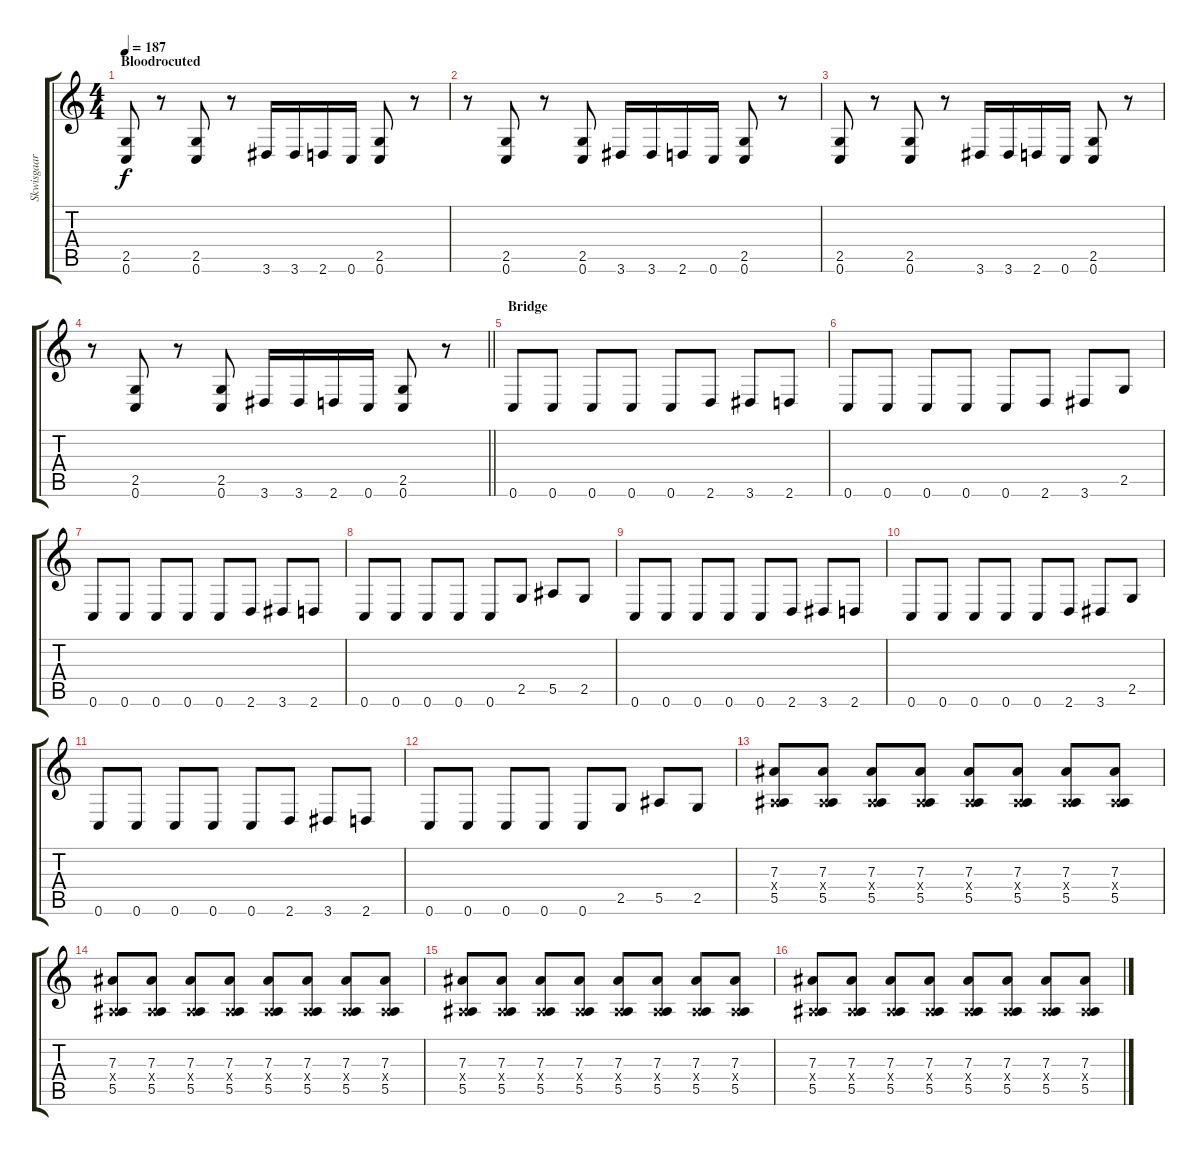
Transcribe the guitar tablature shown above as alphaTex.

\track ("Skwisgaar Skwigelf (Lead Guitar)" "Skwisgaar ") {instrument distortionguitar}
\staff {score tabs}
\tuning (C4 G3 Eb3 Bb2 F2 C2) {hide}
\ts (4 4)
\section ("" "Bloodrocuted")
\tempo 187
\clef g2
\ks c
(2.5 0.6).8{dy f} r.8 (2.5 0.6).8 r.8 3.6.16 3.6.16 2.6.16 0.6.16 (2.5 0.6).8 r.8 |
r.8 (2.5 0.6).8 r.8 (2.5 0.6).8 3.6.16 3.6.16 2.6.16 0.6.16 (2.5 0.6).8 r.8 |
(2.5 0.6).8 r.8 (2.5 0.6).8 r.8 3.6.16 3.6.16 2.6.16 0.6.16 (2.5 0.6).8 r.8 |
\barLineRight lightlight
r.8 (2.5 0.6).8 r.8 (2.5 0.6).8 3.6.16 3.6.16 2.6.16 0.6.16 (2.5 0.6).8 r.8 |
\section ("" "Bridge")
0.6.8 0.6.8 0.6.8 0.6.8 0.6.8 2.6.8 3.6.8 2.6.8 |
0.6.8 0.6.8 0.6.8 0.6.8 0.6.8 2.6.8 3.6.8 2.5.8 |
0.6.8 0.6.8 0.6.8 0.6.8 0.6.8 2.6.8 3.6.8 2.6.8 |
0.6.8 0.6.8 0.6.8 0.6.8 0.6.8 2.5.8 5.5.8 2.5.8 |
0.6.8 0.6.8 0.6.8 0.6.8 0.6.8 2.6.8 3.6.8 2.6.8 |
0.6.8 0.6.8 0.6.8 0.6.8 0.6.8 2.6.8 3.6.8 2.5.8 |
0.6.8 0.6.8 0.6.8 0.6.8 0.6.8 2.6.8 3.6.8 2.6.8 |
0.6.8 0.6.8 0.6.8 0.6.8 0.6.8 2.5.8 5.5.8 2.5.8 |
(7.3 0.4{x} 5.5).8 (7.3 0.4{x} 5.5).8 (7.3 0.4{x} 5.5).8 (7.3 0.4{x} 5.5).8 (7.3 0.4{x} 5.5).8 (7.3 0.4{x} 5.5).8 (7.3 0.4{x} 5.5).8 (7.3 0.4{x} 5.5).8 |
(7.3 0.4{x} 5.5).8 (7.3 0.4{x} 5.5).8 (7.3 0.4{x} 5.5).8 (7.3 0.4{x} 5.5).8 (7.3 0.4{x} 5.5).8 (7.3 0.4{x} 5.5).8 (7.3 0.4{x} 5.5).8 (7.3 0.4{x} 5.5).8 |
(7.3 0.4{x} 5.5).8 (7.3 0.4{x} 5.5).8 (7.3 0.4{x} 5.5).8 (7.3 0.4{x} 5.5).8 (7.3 0.4{x} 5.5).8 (7.3 0.4{x} 5.5).8 (7.3 0.4{x} 5.5).8 (7.3 0.4{x} 5.5).8 |
(7.3 0.4{x} 5.5).8 (7.3 0.4{x} 5.5).8 (7.3 0.4{x} 5.5).8 (7.3 0.4{x} 5.5).8 (7.3 0.4{x} 5.5).8 (7.3 0.4{x} 5.5).8 (7.3 0.4{x} 5.5).8 (7.3 0.4{x} 5.5).8
